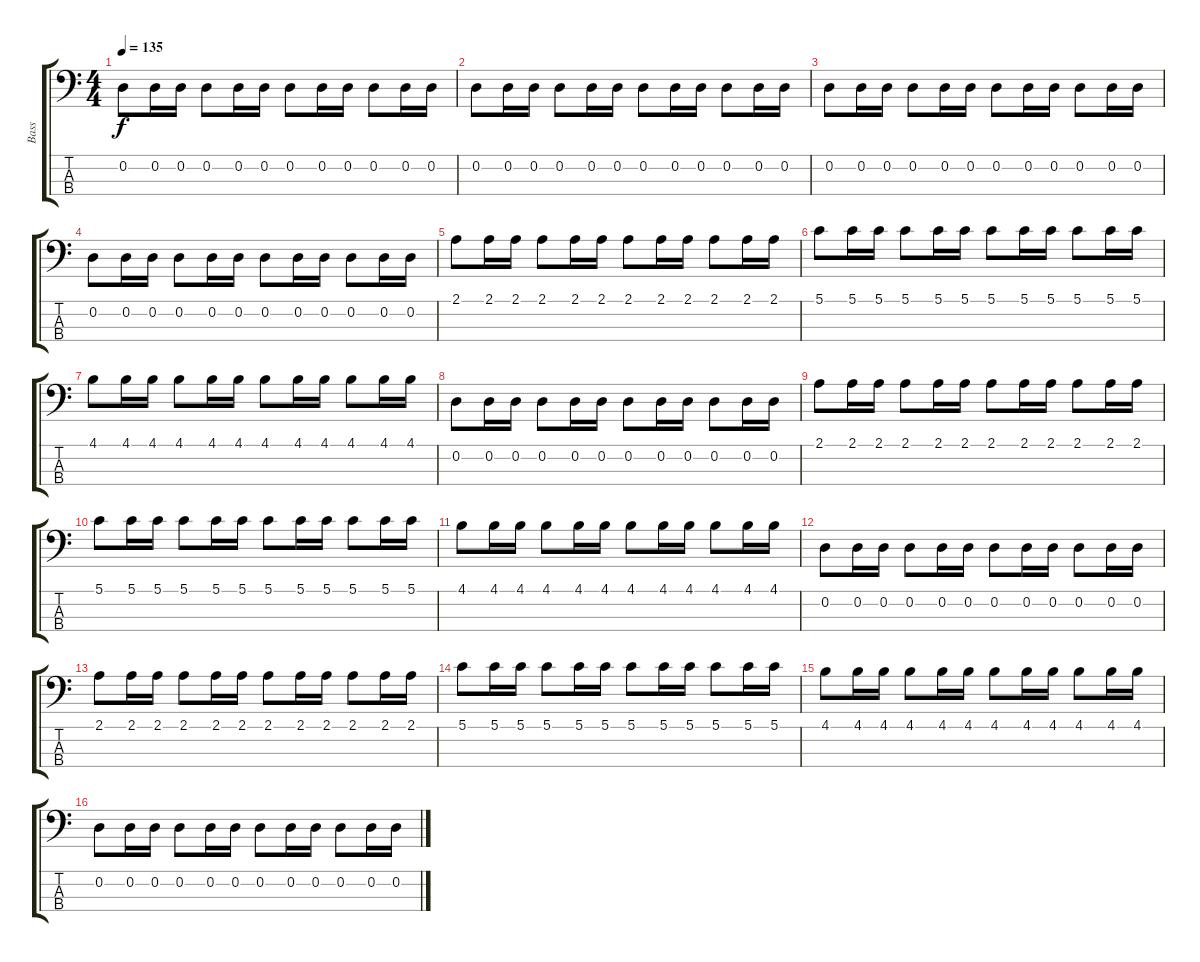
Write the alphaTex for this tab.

\track ("Bass" "Bass") {instrument electricbassfinger}
\staff {score tabs}
\tuning (G2 D2 A1 E1) {hide}
\ts (4 4)
\tempo 135
\clef f4
\ks c
0.2.8{dy f} 0.2.16 0.2.16 0.2.8 0.2.16 0.2.16 0.2.8 0.2.16 0.2.16 0.2.8 0.2.16 0.2.16 |
0.2.8 0.2.16 0.2.16 0.2.8 0.2.16 0.2.16 0.2.8 0.2.16 0.2.16 0.2.8 0.2.16 0.2.16 |
0.2.8 0.2.16 0.2.16 0.2.8 0.2.16 0.2.16 0.2.8 0.2.16 0.2.16 0.2.8 0.2.16 0.2.16 |
0.2.8 0.2.16 0.2.16 0.2.8 0.2.16 0.2.16 0.2.8 0.2.16 0.2.16 0.2.8 0.2.16 0.2.16 |
2.1.8 2.1.16 2.1.16 2.1.8 2.1.16 2.1.16 2.1.8 2.1.16 2.1.16 2.1.8 2.1.16 2.1.16 |
5.1.8 5.1.16 5.1.16 5.1.8 5.1.16 5.1.16 5.1.8 5.1.16 5.1.16 5.1.8 5.1.16 5.1.16 |
4.1.8 4.1.16 4.1.16 4.1.8 4.1.16 4.1.16 4.1.8 4.1.16 4.1.16 4.1.8 4.1.16 4.1.16 |
0.2.8 0.2.16 0.2.16 0.2.8 0.2.16 0.2.16 0.2.8 0.2.16 0.2.16 0.2.8 0.2.16 0.2.16 |
2.1.8 2.1.16 2.1.16 2.1.8 2.1.16 2.1.16 2.1.8 2.1.16 2.1.16 2.1.8 2.1.16 2.1.16 |
5.1.8 5.1.16 5.1.16 5.1.8 5.1.16 5.1.16 5.1.8 5.1.16 5.1.16 5.1.8 5.1.16 5.1.16 |
4.1.8 4.1.16 4.1.16 4.1.8 4.1.16 4.1.16 4.1.8 4.1.16 4.1.16 4.1.8 4.1.16 4.1.16 |
0.2.8 0.2.16 0.2.16 0.2.8 0.2.16 0.2.16 0.2.8 0.2.16 0.2.16 0.2.8 0.2.16 0.2.16 |
2.1.8 2.1.16 2.1.16 2.1.8 2.1.16 2.1.16 2.1.8 2.1.16 2.1.16 2.1.8 2.1.16 2.1.16 |
5.1.8 5.1.16 5.1.16 5.1.8 5.1.16 5.1.16 5.1.8 5.1.16 5.1.16 5.1.8 5.1.16 5.1.16 |
4.1.8 4.1.16 4.1.16 4.1.8 4.1.16 4.1.16 4.1.8 4.1.16 4.1.16 4.1.8 4.1.16 4.1.16 |
0.2.8 0.2.16 0.2.16 0.2.8 0.2.16 0.2.16 0.2.8 0.2.16 0.2.16 0.2.8 0.2.16 0.2.16
